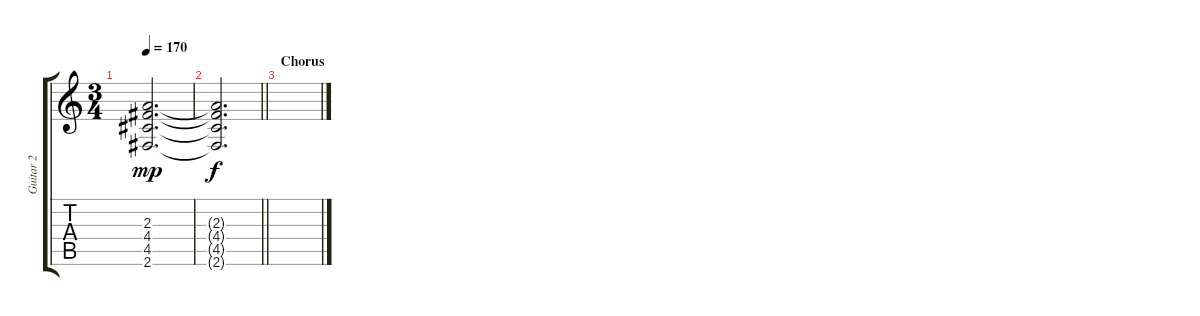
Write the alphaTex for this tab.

\track ("Guitar 2" "Guitar 2") {instrument electricguitarclean}
\staff {score tabs}
\tuning (E4 B3 G3 D3 A2 E2) {hide}
\ts (3 4)
\tempo 170
\clef g2
\ks c
(2.3 4.4 4.5 2.6).2{d dy mp} |
\barLineRight lightlight
(2.3{t} 4.4{t} 4.5{t} 2.6{t}).2{d dy f} |
\section ("" "Chorus")
